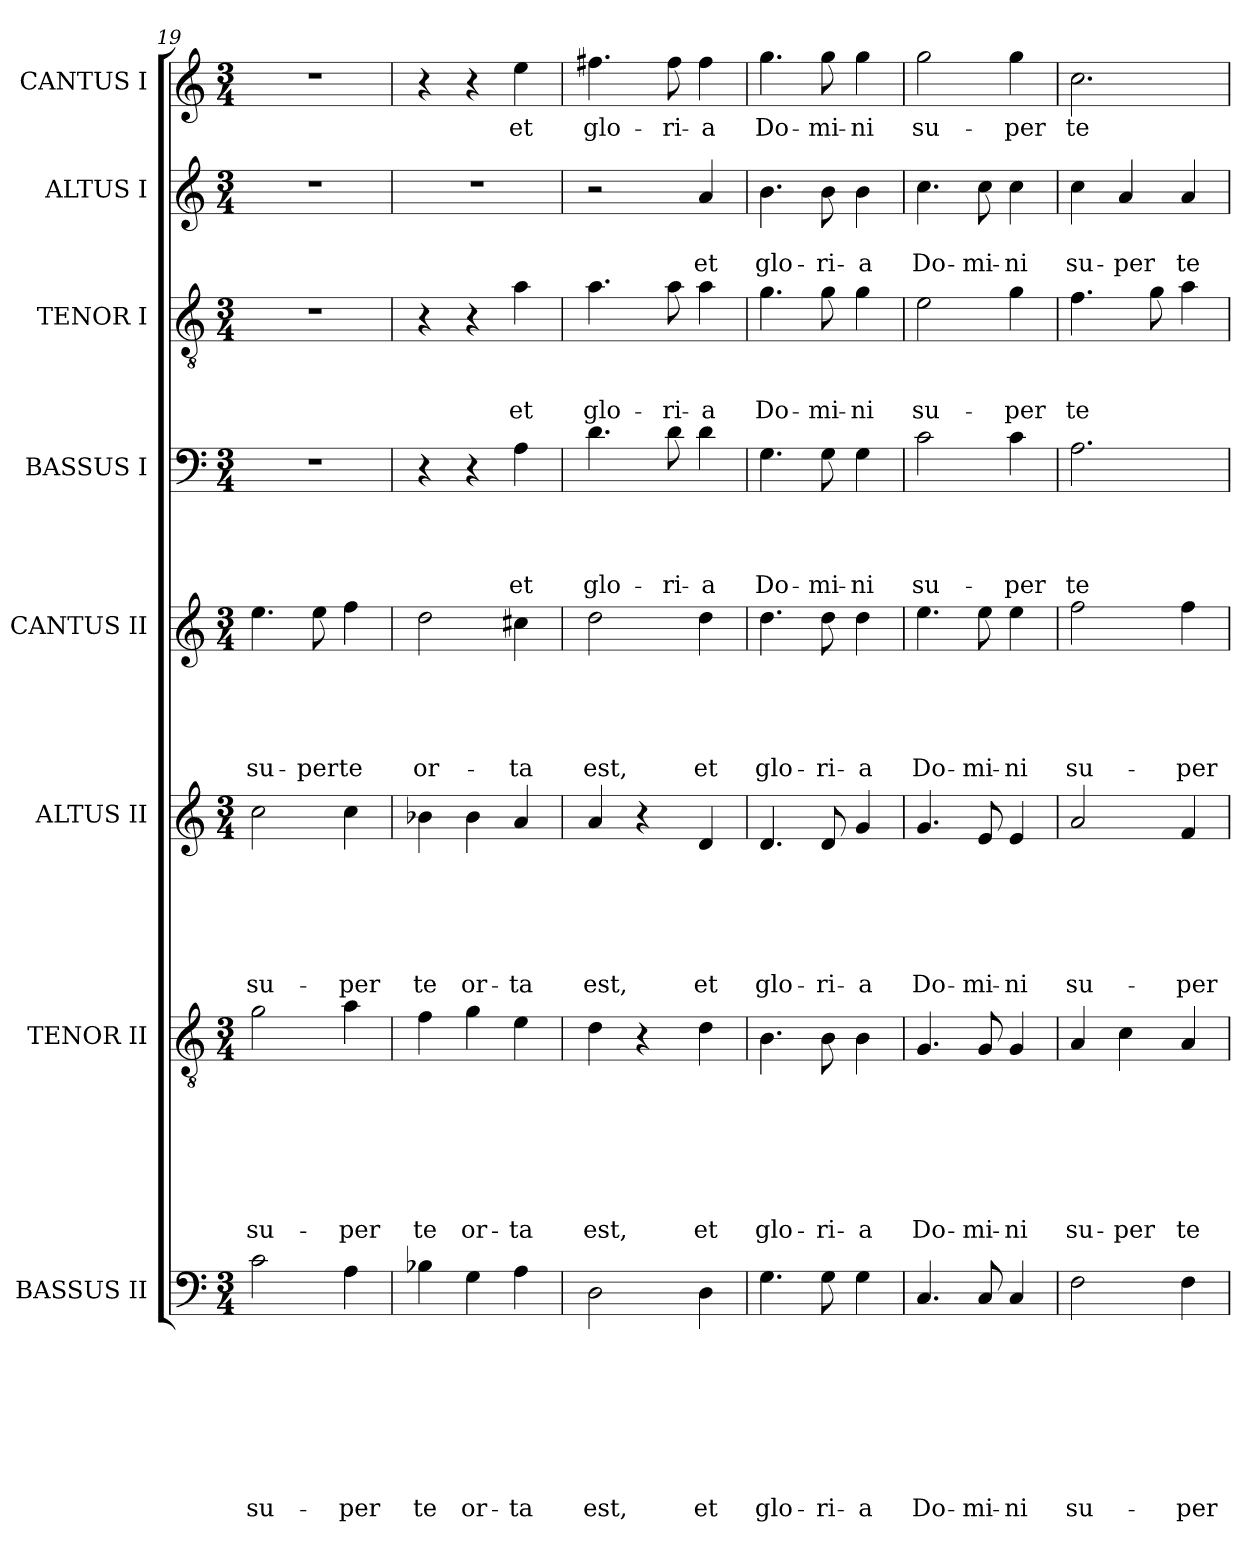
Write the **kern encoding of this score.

**kern	**text	**text	**text	**text	**text	**text	**text	**text	**kern	**text	**text	**text	**text	**text	**text	**text	**kern	**text	**text	**text	**text	**text	**text	**kern	**text	**text	**text	**text	**text	**kern	**text	**text	**text	**text	**kern	**text	**text	**text	**kern	**text	**text	**kern	**text
*part8	*part8	*part8	*part8	*part8	*part8	*part8	*part8	*part8	*part7	*part7	*part7	*part7	*part7	*part7	*part7	*part7	*part6	*part6	*part6	*part6	*part6	*part6	*part6	*part5	*part5	*part5	*part5	*part5	*part5	*part4	*part4	*part4	*part4	*part4	*part3	*part3	*part3	*part3	*part2	*part2	*part2	*part1	*part1
*staff8	*staff8	*staff8	*staff8	*staff8	*staff8	*staff8	*staff8	*staff8	*staff7	*staff7	*staff7	*staff7	*staff7	*staff7	*staff7	*staff7	*staff6	*staff6	*staff6	*staff6	*staff6	*staff6	*staff6	*staff5	*staff5	*staff5	*staff5	*staff5	*staff5	*staff4	*staff4	*staff4	*staff4	*staff4	*staff3	*staff3	*staff3	*staff3	*staff2	*staff2	*staff2	*staff1	*staff1
*I"BASSUS II	*	*	*	*	*	*	*	*	*I"TENOR II	*	*	*	*	*	*	*	*I"ALTUS II	*	*	*	*	*	*	*I"CANTUS II	*	*	*	*	*	*I"BASSUS I	*	*	*	*	*I"TENOR I	*	*	*	*I"ALTUS I	*	*	*I"CANTUS I	*
*clefF4	*	*	*	*	*	*	*	*	*clefGv2	*	*	*	*	*	*	*	*clefG2	*	*	*	*	*	*	*clefG2	*	*	*	*	*	*clefF4	*	*	*	*	*clefGv2	*	*	*	*clefG2	*	*	*clefG2	*
*k[]	*	*	*	*	*	*	*	*	*k[]	*	*	*	*	*	*	*	*k[]	*	*	*	*	*	*	*k[]	*	*	*	*	*	*k[]	*	*	*	*	*k[]	*	*	*	*k[]	*	*	*k[]	*
*C:	*	*	*	*	*	*	*	*	*C:	*	*	*	*	*	*	*	*C:	*	*	*	*	*	*	*C:	*	*	*	*	*	*C:	*	*	*	*	*C:	*	*	*	*C:	*	*	*C:	*
*M3/4	*	*	*	*	*	*	*	*	*M3/4	*	*	*	*	*	*	*	*M3/4	*	*	*	*	*	*	*M3/4	*	*	*	*	*	*M3/4	*	*	*	*	*M3/4	*	*	*	*M3/4	*	*	*M3/4	*
=19	=19	=19	=19	=19	=19	=19	=19	=19	=19	=19	=19	=19	=19	=19	=19	=19	=19	=19	=19	=19	=19	=19	=19	=19	=19	=19	=19	=19	=19	=19	=19	=19	=19	=19	=19	=19	=19	=19	=19	=19	=19	=19	=19
2c\	.	.	.	.	.	.	.	su-	2g\	.	.	.	.	.	.	su-	2cc\	.	.	.	.	.	su-	4.ee\	.	.	.	.	su-	2.r	.	.	.	.	2.r	.	.	.	2.r	.	.	2.r	.
.	.	.	.	.	.	.	.	.	.	.	.	.	.	.	.	.	.	.	.	.	.	.	.	8ee\	.	.	.	.	-per	.	.	.	.	.	.	.	.	.	.	.	.	.	.
4A\	.	.	.	.	.	.	.	-per	4a\	.	.	.	.	.	.	-per	4cc\	.	.	.	.	.	-per	4ff\	.	.	.	.	te	.	.	.	.	.	.	.	.	.	.	.	.	.	.
!!LO:LB:g=z
=20	=20	=20	=20	=20	=20	=20	=20	=20	=20	=20	=20	=20	=20	=20	=20	=20	=20	=20	=20	=20	=20	=20	=20	=20	=20	=20	=20	=20	=20	=20	=20	=20	=20	=20	=20	=20	=20	=20	=20	=20	=20	=20	=20
4B-X\	.	.	.	.	.	.	.	te	4f\	.	.	.	.	.	.	te	4b-X\	.	.	.	.	.	te	2dd\	.	.	.	.	or-	4r	.	.	.	.	4r	.	.	.	2.r	.	.	4r	.
4G\	.	.	.	.	.	.	.	or-	4g\	.	.	.	.	.	.	or-	4b-\	.	.	.	.	.	or-	.	.	.	.	.	.	4r	.	.	.	.	4r	.	.	.	.	.	.	4r	.
4A\	.	.	.	.	.	.	.	-ta	4e\	.	.	.	.	.	.	-ta	4a/	.	.	.	.	.	-ta	4cc#X\	.	.	.	.	-ta	4A\	.	.	.	et	4a\	.	.	et	.	.	.	4ee\	et
=21	=21	=21	=21	=21	=21	=21	=21	=21	=21	=21	=21	=21	=21	=21	=21	=21	=21	=21	=21	=21	=21	=21	=21	=21	=21	=21	=21	=21	=21	=21	=21	=21	=21	=21	=21	=21	=21	=21	=21	=21	=21	=21	=21
2D\	.	.	.	.	.	.	.	est,	4d\	.	.	.	.	.	.	est,	4a/	.	.	.	.	.	est,	2dd\	.	.	.	.	est,	4.d\	.	.	.	glo-	4.a\	.	.	glo-	2r	.	.	4.ff#X\	glo-
.	.	.	.	.	.	.	.	.	4r	.	.	.	.	.	.	.	4r	.	.	.	.	.	.	.	.	.	.	.	.	.	.	.	.	.	.	.	.	.	.	.	.	.	.
.	.	.	.	.	.	.	.	.	.	.	.	.	.	.	.	.	.	.	.	.	.	.	.	.	.	.	.	.	.	8d\	.	.	.	-ri-	8a\	.	.	-ri-	.	.	.	8ff#\	-ri-
4D\	.	.	.	.	.	.	.	et	4d\	.	.	.	.	.	.	et	4d/	.	.	.	.	.	et	4dd\	.	.	.	.	et	4d\	.	.	.	-a	4a\	.	.	-a	4a/	.	et	4ff#\	-a
=22	=22	=22	=22	=22	=22	=22	=22	=22	=22	=22	=22	=22	=22	=22	=22	=22	=22	=22	=22	=22	=22	=22	=22	=22	=22	=22	=22	=22	=22	=22	=22	=22	=22	=22	=22	=22	=22	=22	=22	=22	=22	=22	=22
4.G\	.	.	.	.	.	.	.	glo-	4.B\	.	.	.	.	.	.	glo-	4.d/	.	.	.	.	.	glo-	4.dd\	.	.	.	.	glo-	4.G\	.	.	.	Do-	4.g\	.	.	Do-	4.b\	.	glo-	4.gg\	Do-
8G\	.	.	.	.	.	.	.	-ri-	8B\	.	.	.	.	.	.	-ri-	8d/	.	.	.	.	.	-ri-	8dd\	.	.	.	.	-ri-	8G\	.	.	.	-mi-	8g\	.	.	-mi-	8b\	.	-ri-	8gg\	-mi-
4G\	.	.	.	.	.	.	.	-a	4B\	.	.	.	.	.	.	-a	4g/	.	.	.	.	.	-a	4dd\	.	.	.	.	-a	4G\	.	.	.	-ni	4g\	.	.	-ni	4b\	.	-a	4gg\	-ni
=23	=23	=23	=23	=23	=23	=23	=23	=23	=23	=23	=23	=23	=23	=23	=23	=23	=23	=23	=23	=23	=23	=23	=23	=23	=23	=23	=23	=23	=23	=23	=23	=23	=23	=23	=23	=23	=23	=23	=23	=23	=23	=23	=23
4.C/	.	.	.	.	.	.	.	Do-	4.G/	.	.	.	.	.	.	Do-	4.g/	.	.	.	.	.	Do-	4.ee\	.	.	.	.	Do-	2c\	.	.	.	su-	2e\	.	.	su-	4.cc\	.	Do-	2gg\	su-
8C/	.	.	.	.	.	.	.	-mi-	8G/	.	.	.	.	.	.	-mi-	8e/	.	.	.	.	.	-mi-	8ee\	.	.	.	.	-mi-	.	.	.	.	.	.	.	.	.	8cc\	.	-mi-	.	.
4C/	.	.	.	.	.	.	.	-ni	4G/	.	.	.	.	.	.	-ni	4e/	.	.	.	.	.	-ni	4ee\	.	.	.	.	-ni	4c\	.	.	.	-per	4g\	.	.	-per	4cc\	.	-ni	4gg\	-per
=24	=24	=24	=24	=24	=24	=24	=24	=24	=24	=24	=24	=24	=24	=24	=24	=24	=24	=24	=24	=24	=24	=24	=24	=24	=24	=24	=24	=24	=24	=24	=24	=24	=24	=24	=24	=24	=24	=24	=24	=24	=24	=24	=24
2F\	.	.	.	.	.	.	.	su-	4A/	.	.	.	.	.	.	su-	2a/	.	.	.	.	.	su-	2ff\	.	.	.	.	su-	2.A\	.	.	.	te	4.f\	.	.	te	4cc\	.	su-	2.cc\	te
.	.	.	.	.	.	.	.	.	4c\	.	.	.	.	.	.	-per	.	.	.	.	.	.	.	.	.	.	.	.	.	.	.	.	.	.	.	.	.	.	4a/	.	-per	.	.
.	.	.	.	.	.	.	.	.	.	.	.	.	.	.	.	.	.	.	.	.	.	.	.	.	.	.	.	.	.	.	.	.	.	.	8g\	.	.	.	.	.	.	.	.
4F\	.	.	.	.	.	.	.	-per	4A/	.	.	.	.	.	.	te	4f/	.	.	.	.	.	-per	4ff\	.	.	.	.	-per	.	.	.	.	.	4a\	.	.	.	4a/	.	te	.	.
=	=	=	=	=	=	=	=	=	=	=	=	=	=	=	=	=	=	=	=	=	=	=	=	=	=	=	=	=	=	=	=	=	=	=	=	=	=	=	=	=	=	=	=
*-	*-	*-	*-	*-	*-	*-	*-	*-	*-	*-	*-	*-	*-	*-	*-	*-	*-	*-	*-	*-	*-	*-	*-	*-	*-	*-	*-	*-	*-	*-	*-	*-	*-	*-	*-	*-	*-	*-	*-	*-	*-	*-	*-
